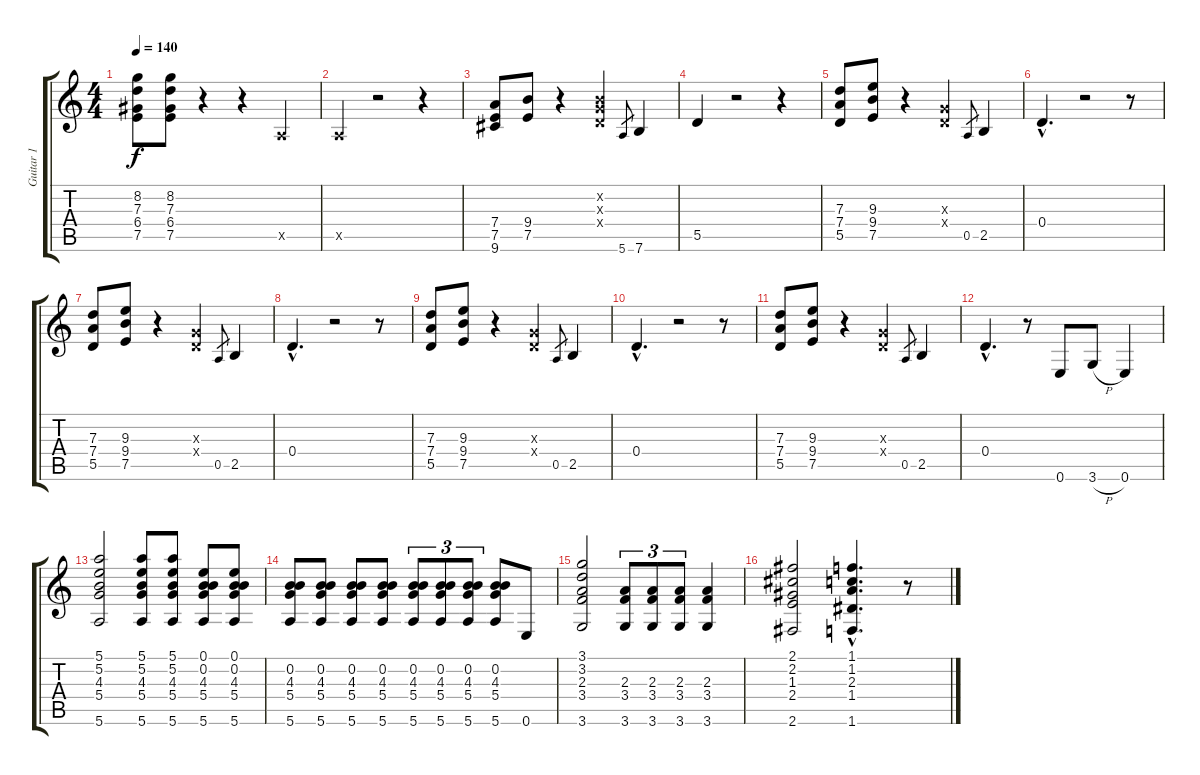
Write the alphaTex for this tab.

\track ("Guitar 1" "Guitar 1") {instrument electricguitarclean}
\staff {score tabs}
\tuning (E4 B3 G3 D3 A2 E2) {hide}
\ts (4 4)
\tempo 140
\clef g2
\ks c
(8.2 7.3 6.4 7.5).8{dy f} (8.2 7.3 6.4 7.5).8 r.4 r.4 0.5{x}.4 |
0.5{x}.4 r.2 r.4 |
(7.4 7.5 9.6).8 (9.4 7.5).8 r.4 (0.2{x} 0.3{x} 0.4{x}).4 5.6.8{gr} 7.6.4 |
5.5.4 r.2 r.4 |
(7.3 7.4 5.5).8 (9.3 9.4 7.5).8 r.4 (0.3{x} 0.4{x}).4 0.5.8{gr} 2.5.4 |
0.4{hac}.4{d} r.2 r.8 |
(7.3 7.4 5.5).8 (9.3 9.4 7.5).8 r.4 (0.3{x} 0.4{x}).4 0.5.8{gr} 2.5.4 |
0.4{hac}.4{d} r.2 r.8 |
(7.3 7.4 5.5).8 (9.3 9.4 7.5).8 r.4 (0.3{x} 0.4{x}).4 0.5.8{gr} 2.5.4 |
0.4{hac}.4{d} r.2 r.8 |
(7.3 7.4 5.5).8 (9.3 9.4 7.5).8 r.4 (0.3{x} 0.4{x}).4 0.5.8{gr} 2.5.4 |
0.4{hac}.4{d} r.8 0.6.8 3.6{h}.8 0.6.4 |
(5.1 5.2 4.3 5.4 5.6).2 (5.1 5.2 4.3 5.4 5.6).8 (5.1 5.2 4.3 5.4 5.6).8 (0.1 0.2 4.3 5.4 5.6).8 (0.1 0.2 4.3 5.4 5.6).8 |
(0.2 4.3 5.4 5.6).8 (0.2 4.3 5.4 5.6).8 (0.2 4.3 5.4 5.6).8 (0.2 4.3 5.4 5.6).8 (0.2 4.3 5.4 5.6).8{tu (3 2)} (0.2 4.3 5.4 5.6).8{tu (3 2)} (0.2 4.3 5.4 5.6).8{tu (3 2)} (0.2 4.3 5.4 5.6).8 0.6.8 |
(3.1 3.2 2.3 3.4 3.6).2 (2.3 3.4 3.6).8{tu (3 2)} (2.3 3.4 3.6).8{tu (3 2)} (2.3 3.4 3.6).8{tu (3 2)} (2.3 3.4 3.6).4 |
(2.1 2.2 1.3 2.4 2.6).2 (1.1{hac} 1.2{hac} 2.3{hac} 1.4{hac} 1.6{hac}).4{d} r.8
